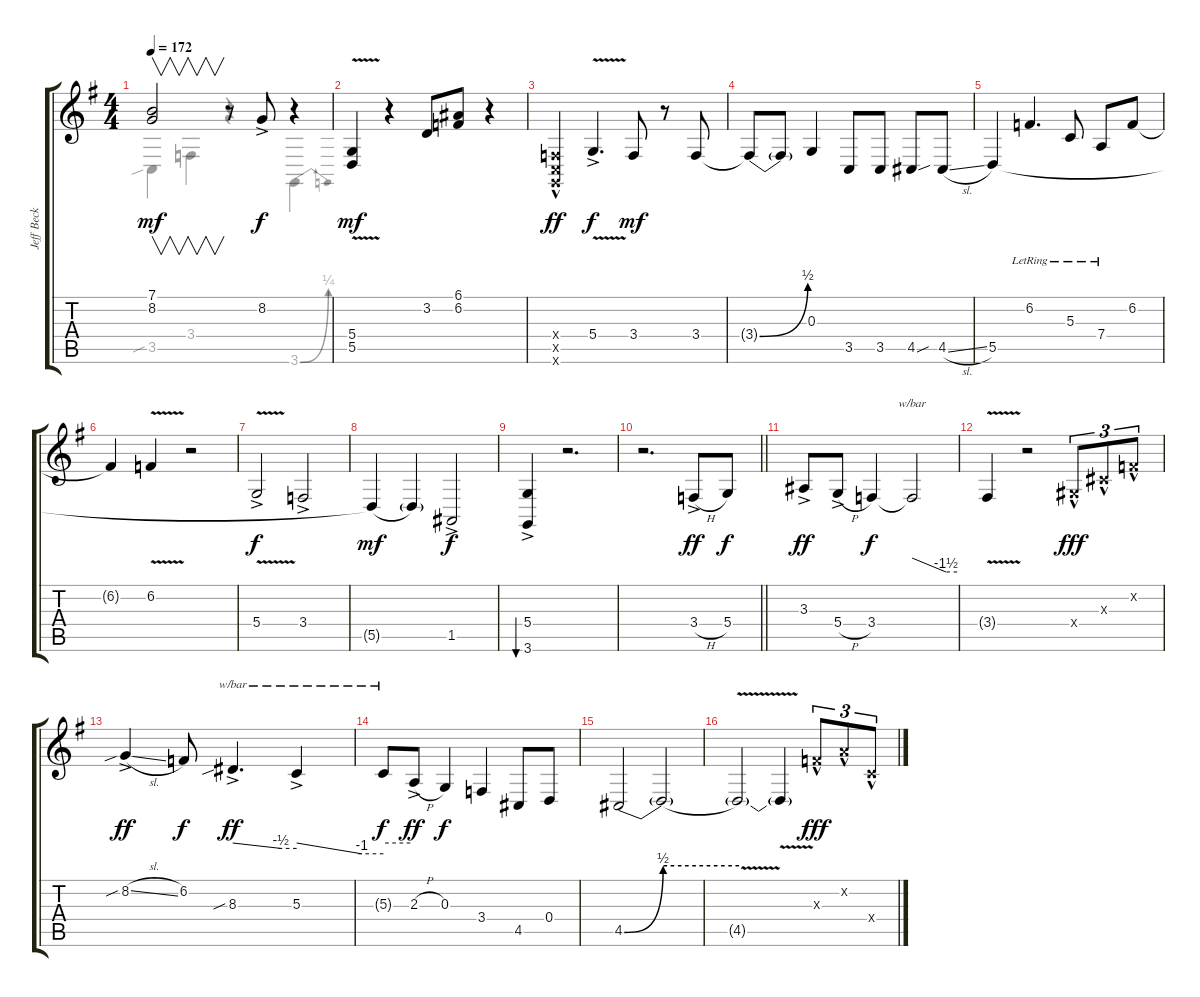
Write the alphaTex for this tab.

\track ("Jeff Beck Overdub" "Jeff Beck ") {instrument cello}
\staff {score tabs}
\tuning (E4 B3 G3 D3 A2 E2) {hide}
\voice
\ts (4 4)
\tempo 172
\clef g2
\ks g
(7.1{t} 8.2{t}).2{v dy mf} r.8 8.2{ac}.8{dy f} r.4 |
(5.4{v} 5.5{v}).4{dy mf} r.4 3.2.8 (6.1 6.2).8 r.4 |
(3.4{hac x} 3.5{hac x} 3.6{hac x}).4{dy ff} 5.4{v ac}.4{d dy f} 3.4.8{dy mf} r.8 3.4.8 |
3.4{be (bend 0 0 60 2) t}.8 3.4{t}.8 0.3.4 3.5.8 3.5.8 4.5{sou}.8 4.5{sl}.8 |
5.5.4 6.2{lr}.4{d} 5.3{lr}.8 7.4{lr}.8 6.2.8 |
6.2{t}.4 6.2{v}.4 r.2 |
5.4{v ac}.2{dy f} 3.4{ac}.2 |
5.5{be (hold 40 0 60 0) t}.4{dy mf} 5.5{t}.4 1.5{ac}.2{dy f} |
(5.4{ac} 3.6{ac}).4{bu 30} r.2{d} |
\barLineRight lightlight
r.2{d} 3.4{h ac}.8{dy ff} 5.4.8{dy f} |
3.3{ac}.8{dy ff} 5.4{h ac}.8 3.4.4{dy f} 3.4{t}.2{tbe (custom default 0 0 45 -6 60 -6)} |
3.4{v t}.4 r.2 6.4{hac x}.8{tu (3 2) dy fff} 6.3{hac x}.8{tu (3 2)} 6.2{hac x}.8{tu (3 2)} |
8.2{sib sl ac}.4{dy ff} 6.2.8{dy f} 8.3{sib ac}.4{d tbe (custom default 0 0 45 -2 60 -2) dy ff} 5.3{ac}.4{tbe (custom default 0 0 45 -4 60 -4)} |
5.3{t}.8{tbe (hold default 0 0 60 0) dy f} 2.3{h ac}.8{dy ff} 0.3.4{dy f} 3.4.4 4.5.8 0.4.8 |
4.5{be (bend 0 0 60 2)}.2 4.5{be (hold 0 2 60 2) t}.2 |
4.5{v t}.2 4.5{v t}.4 10.3{hac x}.8{tu (3 2) dy fff} 10.2{hac x}.8{tu (3 2)} 10.4{hac x}.8{tu (3 2)}
\voice
\clef g2
\ottava regular
\simile none
\ks g
3.5{sib}.4{dy mf} 3.4.4 r.4 3.6{be (bend 0 0 60 1)}.4 |
|
|
|
|
|
|
|
|
\barLineRight lightlight
|
|
|
|
|
|
